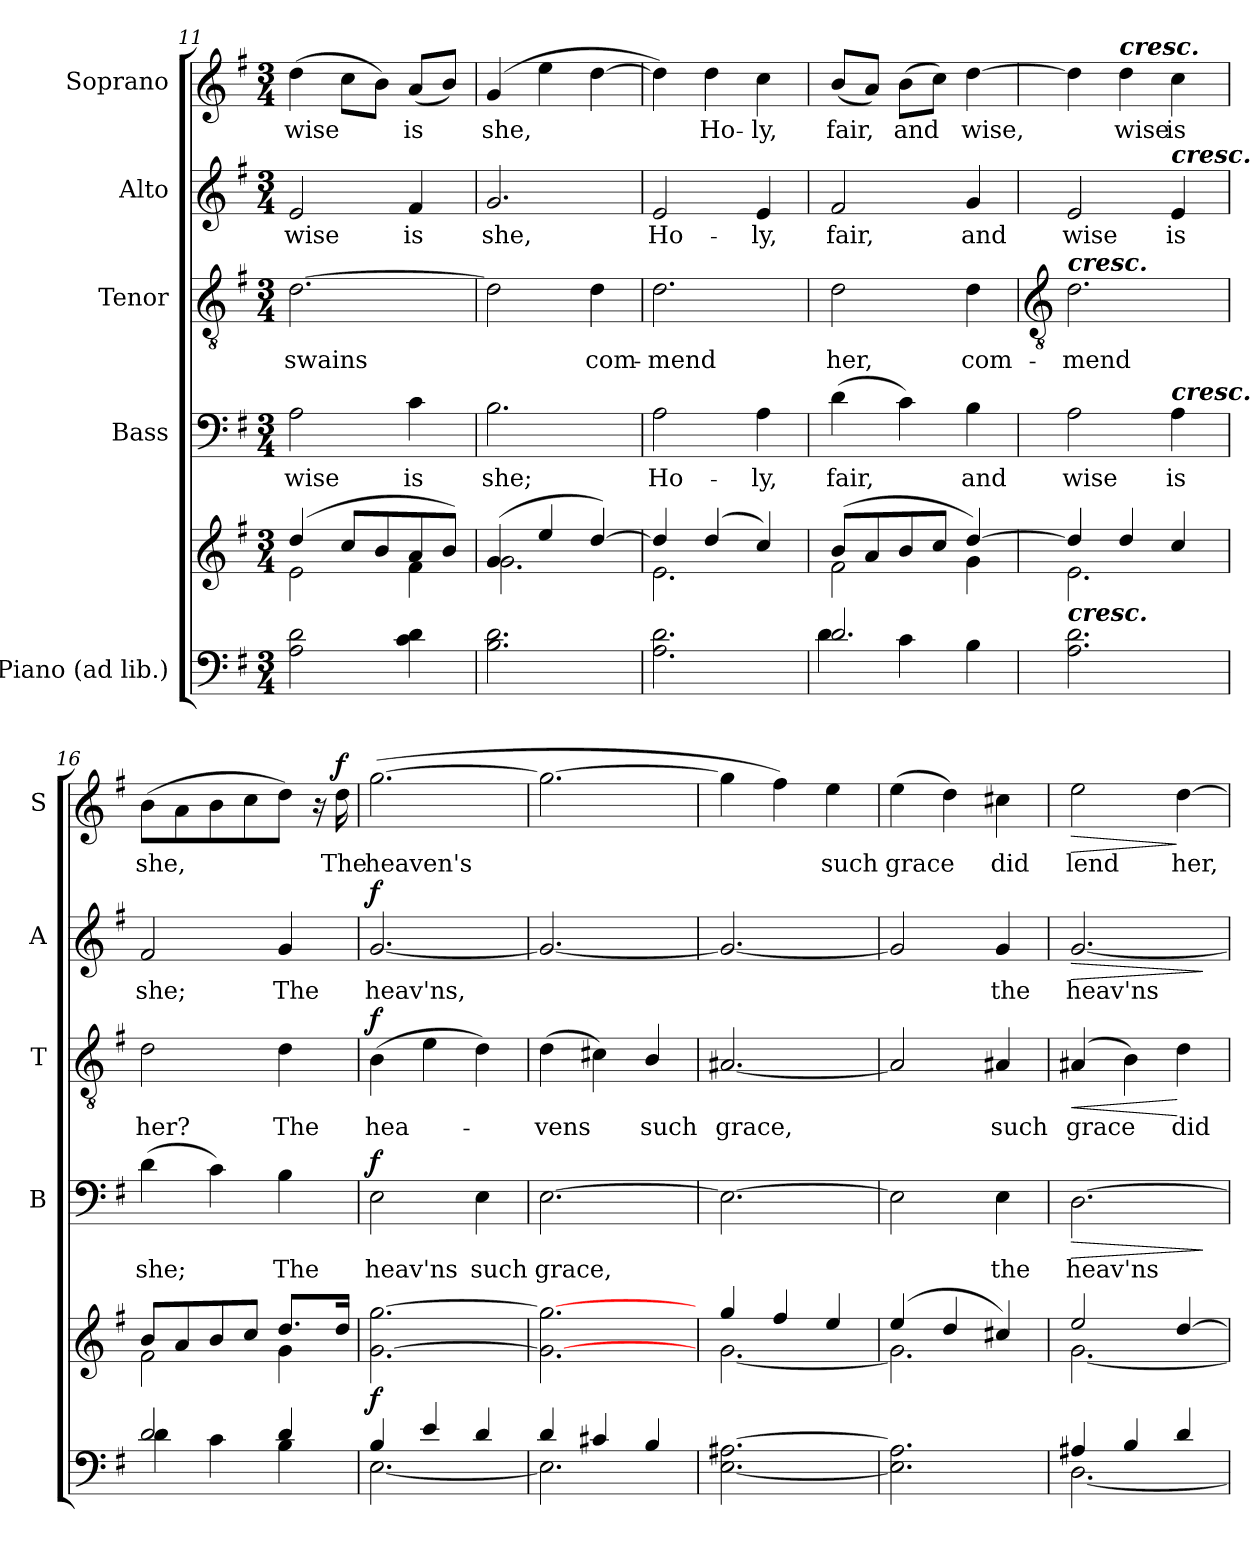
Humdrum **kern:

**kern	**kern	**dynam	**kern	**text	**dynam	**kern	**text	**dynam	**kern	**text	**dynam	**kern	**text	**dynam
*part5	*part5	*part5	*part4	*part4	*part4	*part3	*part3	*part3	*part2	*part2	*part2	*part1	*part1	*part1
*staff6	*staff5	*staff5/6	*staff4	*staff4	*staff4	*staff3	*staff3	*staff3	*staff2	*staff2	*staff2	*staff1	*staff1	*staff1
*I"Piano (ad lib.)	*	*	*I"Bass	*	*	*I"Tenor	*	*	*I"Alto	*	*	*I"Soprano	*	*
*	*	*	*I'B	*	*	*I'T	*	*	*I'A	*	*	*I'S	*	*
*clefF4	*clefG2	*	*clefF4	*	*	*clefGv2	*	*	*clefG2	*	*	*clefG2	*	*
*k[f#]	*k[f#]	*	*k[f#]	*	*	*k[f#]	*	*	*k[f#]	*	*	*k[f#]	*	*
*G:	*G:	*	*G:	*	*	*G:	*	*	*G:	*	*	*G:	*	*
*M3/4	*M3/4	*	*M3/4	*	*	*M3/4	*	*	*M3/4	*	*	*M3/4	*	*
=11	=11	=11	=11	=11	=11	=11	=11	=11	=11	=11	=11	=11	=11	=11
*^	*^	*	*	*	*	*	*	*	*	*	*	*	*	*
*	*	*	*^	*	*	*	*	*	*	*	*	*	*	*	*	*
!	!	!	!	!LO:N:vis=1	!	!	!LO:LY:b	!	!	!LO:LY:b	!	!	!LO:LY:b	!	!	!LO:LY:b	!
2A\ 2d\	2.ryy	(>4dd/	2e\	2.ryy	.	2A	wise	.	[2.d	swains	.	2e	wise	.	(>4dd	wise	.
.	.	8cc/L	.	.	.	.	.	.	.	.	.	.	.	.	8ccL	.	.
.	.	8b/	.	.	.	.	.	.	.	.	.	.	.	.	8bJ)	.	.
!	!	!	!	!	!	!	!LO:LY:b	!	!	!	!	!	!LO:LY:b	!	!	!LO:LY:b	!
4c\ 4d\	.	8a/	4f#\	.	.	4c	is	.	.	.	.	4f#	is	.	(<8aL	is	.
.	.	8b/J)	.	.	.	.	.	.	.	.	.	.	.	.	8bJ)	.	.
=12	=12	=12	=12	=12	=12	=12	=12	=12	=12	=12	=12	=12	=12	=12	=12	=12	=12
!	!	!	!	!LO:N:vis=1	!	!	!LO:LY:b	!	!	!	!	!	!LO:LY:b	!	!	!LO:LY:b	!
2.B\ 2.d\	2.ryy	(>4g/	2.g\	2.ryy	.	2.B	she;	.	2d]	.	.	2.g	she,	.	(<4g	she,	.
.	.	4ee/	.	.	.	.	.	.	.	.	.	.	.	.	4ee	.	.
!	!	!	!	!	!	!	!	!	!	!LO:LY:b	!	!	!	!	!	!	!
.	.	[4dd/)	.	.	.	.	.	.	4d	com-	.	.	.	.	[4dd	.	.
=13	=13	=13	=13	=13	=13	=13	=13	=13	=13	=13	=13	=13	=13	=13	=13	=13	=13
!	!	!	!	!LO:N:vis=1	!	!	!LO:LY:b	!	!	!LO:LY:b	!	!	!LO:LY:b	!	!	!	!
2.A\ 2.d\	2.ryy	4dd/]	2.e\	2.ryy	.	2A	Ho-	.	2.d	-mend	.	2e	Ho-	.	4dd])	.	.
!	!	!	!	!	!	!	!	!	!	!	!	!	!	!	!	!LO:LY:b	!
.	.	(>4dd/	.	.	.	.	.	.	.	.	.	.	.	.	4dd	Ho-	.
!	!	!	!	!	!	!	!LO:LY:b	!	!	!	!	!	!LO:LY:b	!	!	!LO:LY:b	!
.	.	4cc/)	.	.	.	4A	-ly,	.	.	.	.	4e	-ly,	.	4cc	-ly,	.
=14	=14	=14	=14	=14	=14	=14	=14	=14	=14	=14	=14	=14	=14	=14	=14	=14	=14
!	!	!	!	!LO:N:vis=1	!	!	!LO:LY:b	!	!	!LO:LY:b	!	!	!LO:LY:b	!	!	!LO:LY:b	!
2.d/	4d\	(>8b/L	2f#\	2.ryy	.	(>4d	fair,	.	2d	her,	.	2f#	fair,	.	(<8bL	fair,	.
.	.	8a/	.	.	.	.	.	.	.	.	.	.	.	.	8aJ)	.	.
!	!	!	!	!	!	!	!	!	!	!	!	!	!	!	!	!LO:LY:b	!
.	4c\	8b/	.	.	.	4c)	.	.	.	.	.	.	.	.	(>8bL	and	.
.	.	8cc/J	.	.	.	.	.	.	.	.	.	.	.	.	8ccJ)	.	.
!	!	!	!	!	!	!	!LO:LY:b	!	!	!LO:LY:b	!	!	!LO:LY:b	!	!	!LO:LY:b	!
.	4B\	[4dd/)	4g\	.	.	4B	and	.	4d	com-	.	4g	and	.	[4dd	wise,	.
!!LO:LB:g=z
=15	=15	=15	=15	=15	=15	=15	=15	=15	=15	=15	=15	=15	=15	=15	=15	=15	=15
*	*	*	*	*	*	*	*	*	*clefGv2	*	*	*	*	*	*	*	*
!	!	!	!	!	!	!	!	!	!LO:TX:a:Bi:t=cresc.	!	!	!	!	!	!	!	!
!LO:TX:a:Bi:t=cresc.	!	!	!	!	!	!	!	!	!	!	!	!	!	!	!	!	!
!	!	!	!	!LO:N:vis=1	!	!	!LO:LY:b	!	!	!LO:LY:b	!	!	!LO:LY:b	!	!	!	!
2.A\ 2.d\	2ryy	4dd/]	2.e\	2.ryy	.	2A	wise	.	2.d	-mend	.	2e	wise	.	4dd]	.	.
!	!	!	!	!	!	!	!	!	!	!	!	!	!	!	!LO:TX:a:Bi:t=cresc.	!	!
!	!	!	!	!	!	!	!	!	!	!	!	!	!	!	!	!LO:LY:b	!
.	.	4dd/	.	.	.	.	.	.	.	.	.	.	.	.	4dd	wise	.
!	!	!	!	!	!	!	!	!	!	!	!	!LO:TX:a:Bi:t=cresc.	!	!	!	!	!
!	!	!	!	!	!	!LO:TX:a:Bi:t=cresc.	!	!	!	!	!	!	!	!	!	!	!
!	!	!	!	!	!	!	!LO:LY:b	!	!	!	!	!	!LO:LY:b	!	!	!LO:LY:b	!
.	4ryy	4cc/	.	.	.	4A	is	.	.	.	.	4e	is	.	4cc	is	.
=16	=16	=16	=16	=16	=16	=16	=16	=16	=16	=16	=16	=16	=16	=16	=16	=16	=16
!	!	!	!	!LO:N:vis=1	!	!	!LO:LY:b	!	!	!LO:LY:b	!	!	!LO:LY:b	!	!	!LO:LY:b	!
2d/	4d\	8b/L	2f#\	2.ryy	.	(>4d	she;	.	2d	her?	.	2f#	she;	.	(>8bL	she,	.
.	.	8a/	.	.	.	.	.	.	.	.	.	.	.	.	8a	.	.
.	4c\	8b/	.	.	.	4c)	.	.	.	.	.	.	.	.	8b	.	.
.	.	8cc/J	.	.	.	.	.	.	.	.	.	.	.	.	8cc	.	.
!	!	!	!	!	!	!	!LO:LY:b	!	!	!LO:LY:b	!	!	!LO:LY:b	!	!	!	!
4d/	4B\	8.dd/L	4g\	.	.	4B	The	.	4d	The	.	4g	The	.	8ddJ)	.	.
.	.	.	.	.	.	.	.	.	.	.	.	.	.	.	16r	.	.
!	!	!	!	!	!	!	!	!	!	!	!	!	!	!	!	!LO:LY:b	!LO:DY:b
.	.	16dd/J	.	.	.	.	.	.	.	.	.	.	.	.	16dd	The	f
=17	=17	=17	=17	=17	=17	=17	=17	=17	=17	=17	=17	=17	=17	=17	=17	=17	=17
!	!	!	!	!LO:N:vis=1	!LO:DY:b	!	!LO:LY:b	!LO:DY:b	!	!LO:LY:b	!LO:DY:b	!	!LO:LY:b	!LO:DY:b	!	!LO:LY:b	!
4B/	[2.E\	[2.g\ [2.gg\	2ryy	2.ryy	f	2E	heav'ns	f	(>4B	hea-	f	[2.g	heav'ns,	f	(>[2.gg	heaven's	.
4e/	.	.	.	.	.	.	.	.	4e	.	.	.	.	.	.	.	.
!	!	!	!	!	!	!	!LO:LY:b	!	!	!	!	!	!	!	!	!	!
4d/	.	.	4ryy	.	.	4E	such	.	4d)	.	.	.	.	.	.	.	.
=18	=18	=18	=18	=18	=18	=18	=18	=18	=18	=18	=18	=18	=18	=18	=18	=18	=18
!	!	!	!	!LO:N:vis=1	!	!	!LO:LY:b	!	!	!LO:LY:b	!	!	!	!	!	!	!
4d/	2.E\]	2.g\_ 2.gg\_	2ryy	2.ryy	.	[2.E	grace,	.	(>4d	vens	.	2.g_	.	.	2.gg_	.	.
4c#X/	.	.	.	.	.	.	.	.	4c#X)	.	.	.	.	.	.	.	.
!	!	!	!	!	!	!	!	!	!	!LO:LY:b	!	!	!	!	!	!	!
4B/	.	.	4ryy	.	.	.	.	.	4B/	such	.	.	.	.	.	.	.
=19	=19	=19	=19	=19	=19	=19	=19	=19	=19	=19	=19	=19	=19	=19	=19	=19	=19
!	!	!	!	!LO:N:vis=1	!	!	!	!	!	!LO:LY:b	!	!	!	!	!	!	!
[2.E\ [2.A#X\	2ryy	4gg/	[2.g\	2.ryy	.	2.E_	.	.	[2.A#X	grace,	.	2.g_	.	.	4gg]	.	.
.	.	4ff#/	.	.	.	.	.	.	.	.	.	.	.	.	4ff#)	.	.
!	!	!	!	!	!	!	!	!	!	!	!	!	!	!	!	!LO:LY:b	!
.	4ryy	4ee/	.	.	.	.	.	.	.	.	.	.	.	.	4ee	such	.
=20	=20	=20	=20	=20	=20	=20	=20	=20	=20	=20	=20	=20	=20	=20	=20	=20	=20
!	!	!	!	!LO:N:vis=1	!	!	!	!	!	!	!	!	!	!	!	!LO:LY:b	!
2.E\] 2.A#\]	2ryy	(>4ee/	2.g\]	2.ryy	.	2E]	.	.	2A#]	.	.	2g]	.	.	(>4ee	grace	.
.	.	4dd/	.	.	.	.	.	.	.	.	.	.	.	.	4dd)	.	.
!	!	!	!	!	!	!	!LO:LY:b	!	!	!LO:LY:b	!	!	!LO:LY:b	!	!	!LO:LY:b	!
.	4ryy	4cc#X/)	.	.	.	4E	the	.	4A#	such	.	4g	the	.	4cc#X	did	.
=21	=21	=21	=21	=21	=21	=21	=21	=21	=21	=21	=21	=21	=21	=21	=21	=21	=21
!	!	!	!	!LO:N:vis=1	!	!	!LO:LY:b	!LO:HP:b	!	!LO:LY:b	!LO:HP:b	!	!LO:LY:b	!LO:HP:b	!	!LO:LY:b	!LO:HP:b
4A#X/	[2.D\	2ee/	[2.g\	2.ryy	.	[2.D	heav'ns	>	(<4A#X	grace	<	[2.g	heav'ns	>	2ee	lend	>
4B/	.	.	.	.	.	.	.	.	4B)	.	.	.	.	.	.	.	.
!	!	!	!	!	!	!	!	!	!	!LO:LY:b	!	!	!	!	!	!LO:LY:b	!
4d/	.	[4dd/	.	.	.	.	.	.	4d	did	[	.	.	.	[4dd	her,	]
*v	*v	*	*	*	*	*	*	*	*	*	*	*	*	*	*	*	*
*	*v	*v	*v	*	*	*	*	*	*	*	*	*	*	*	*	*
.	.	.	.	.	]	.	.	.	.	.	]	.	.	.
=	=	=	=	=	=	=	=	=	=	=	=	=	=	=
*-	*-	*-	*-	*-	*-	*-	*-	*-	*-	*-	*-	*-	*-	*-
